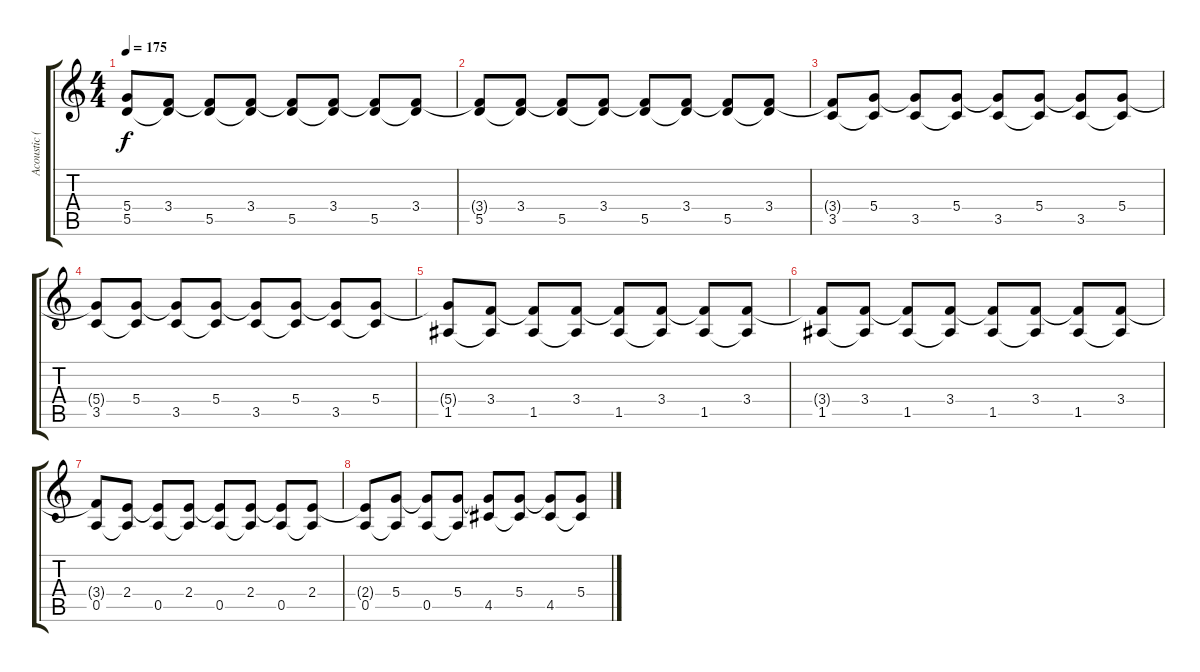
\track ("Acoustic (Steel)" "Acoustic (") {instrument acousticguitarsteel}
\staff {score tabs}
\tuning (E4 B3 G3 D3 A2 E2) {hide}
\ts (4 4)
\tempo 175
\clef g2
\ks c
(5.4{t} 5.5).8{dy f} (3.4 5.5{t}).8 (3.4{t} 5.5).8 (3.4 5.5{t}).8 (3.4{t} 5.5).8 (3.4 5.5{t}).8 (3.4{t} 5.5).8 (3.4 5.5{t}).8 |
(3.4{t} 5.5).8 (3.4 5.5{t}).8 (3.4{t} 5.5).8 (3.4 5.5{t}).8 (3.4{t} 5.5).8 (3.4 5.5{t}).8 (3.4{t} 5.5).8 (3.4 5.5{t}).8 |
(3.4{t} 3.5).8 (5.4 3.5{t}).8 (5.4{t} 3.5).8 (5.4 3.5{t}).8 (5.4{t} 3.5).8 (5.4 3.5{t}).8 (5.4{t} 3.5).8 (5.4 3.5{t}).8 |
(5.4{t} 3.5).8 (5.4 3.5{t}).8 (5.4{t} 3.5).8 (5.4 3.5{t}).8 (5.4{t} 3.5).8 (5.4 3.5{t}).8 (5.4{t} 3.5).8 (5.4 3.5{t}).8 |
(5.4{t} 1.5).8 (3.4 1.5{t}).8 (3.4{t} 1.5).8 (3.4 1.5{t}).8 (3.4{t} 1.5).8 (3.4 1.5{t}).8 (3.4{t} 1.5).8 (3.4 1.5{t}).8 |
(3.4{t} 1.5).8 (3.4 1.5{t}).8 (3.4{t} 1.5).8 (3.4 1.5{t}).8 (3.4{t} 1.5).8 (3.4 1.5{t}).8 (3.4{t} 1.5).8 (3.4 1.5{t}).8 |
(3.4{t} 0.5).8 (2.4 0.5{t}).8 (2.4{t} 0.5).8 (2.4 0.5{t}).8 (2.4{t} 0.5).8 (2.4 0.5{t}).8 (2.4{t} 0.5).8 (2.4 0.5{t}).8 |
(2.4{t} 0.5).8 (5.4 0.5{t}).8 (5.4{t} 0.5).8 (5.4 0.5{t}).8 (5.4{t} 4.5).8 (5.4 4.5{t}).8 (5.4{t} 4.5).8 (5.4 4.5{t}).8
